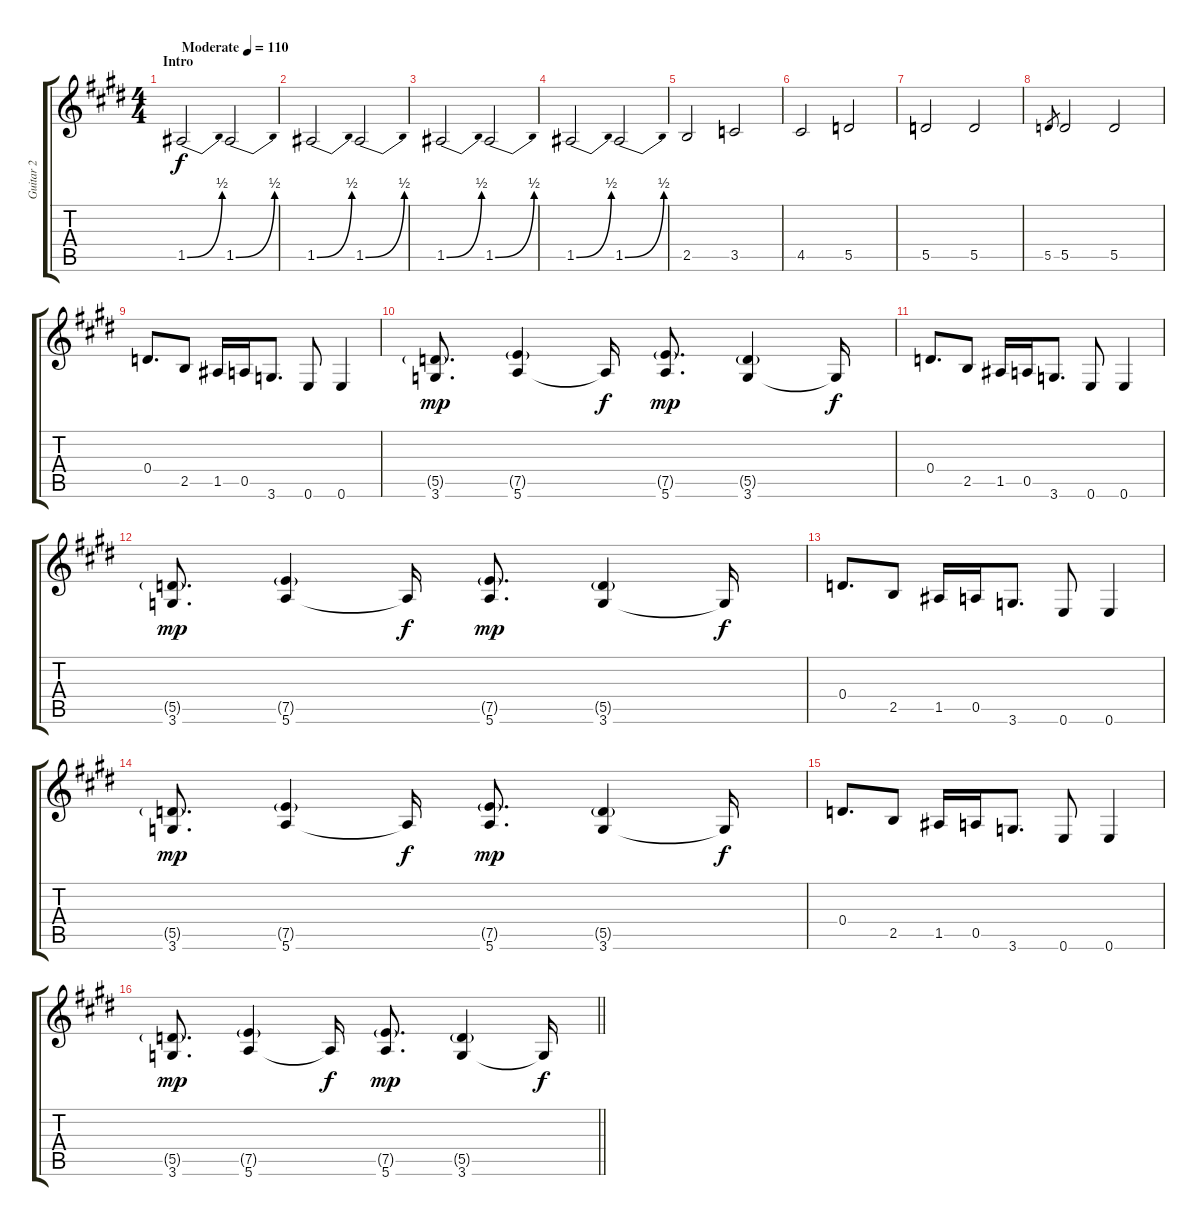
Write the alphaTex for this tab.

\track ("Guitar 2" "Guitar 2") {instrument distortionguitar}
\staff {score tabs}
\tuning (E4 B3 G3 D3 A2 E2) {hide}
\ts (4 4)
\section ("" "Intro")
\tempo (110 "Moderate")
\clef g2
\ks e
1.5{be (bend 0 0 60 2)}.2{dy f volume 9 instrument distortionguitar} 1.5{be (bend 0 0 60 2)}.2 |
1.5{be (bend 0 0 60 2)}.2 1.5{be (bend 0 0 60 2)}.2 |
1.5{be (bend 0 0 60 2)}.2 1.5{be (bend 0 0 60 2)}.2 |
1.5{be (bend 0 0 60 2)}.2 1.5{be (bend 0 0 60 2)}.2 |
2.5.2{volume 13} 3.5.2 |
4.5.2 5.5.2 |
5.5.2 5.5.2 |
5.5.8{gr} 5.5.2 5.5.2 |
0.4.8{d} 2.5.8 1.5.16 0.5.16 3.6.8{d} 0.6.8 0.6.4 |
(5.5{g} 3.6).8{d dy mp} (7.5{g} 5.6).4 5.6{t}.16{dy f} (7.5{g} 5.6).8{d dy mp} (5.5{g} 3.6).4 3.6{t}.16{dy f} |
0.4.8{d} 2.5.8 1.5.16 0.5.16 3.6.8{d} 0.6.8 0.6.4 |
(5.5{g} 3.6).8{d dy mp} (7.5{g} 5.6).4 5.6{t}.16{dy f} (7.5{g} 5.6).8{d dy mp} (5.5{g} 3.6).4 3.6{t}.16{dy f} |
0.4.8{d} 2.5.8 1.5.16 0.5.16 3.6.8{d} 0.6.8 0.6.4 |
(5.5{g} 3.6).8{d dy mp} (7.5{g} 5.6).4 5.6{t}.16{dy f} (7.5{g} 5.6).8{d dy mp} (5.5{g} 3.6).4 3.6{t}.16{dy f} |
0.4.8{d} 2.5.8 1.5.16 0.5.16 3.6.8{d} 0.6.8 0.6.4 |
\barLineRight lightlight
(5.5{g} 3.6).8{d dy mp} (7.5{g} 5.6).4 5.6{t}.16{dy f} (7.5{g} 5.6).8{d dy mp} (5.5{g} 3.6).4 3.6{t}.16{dy f}
